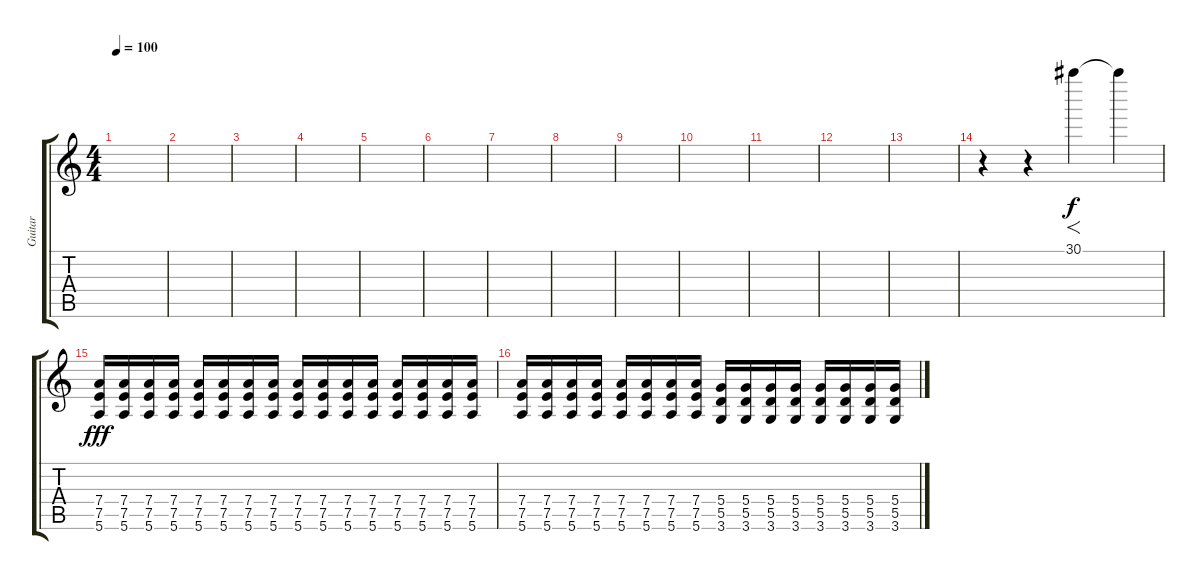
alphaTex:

\track ("Guitar" "Guitar") {instrument distortionguitar}
\staff {score tabs}
\tuning (E4 B3 G3 D3 A2 E2) {hide}
\ts (4 4)
\tempo 100
\clef g2
\ks c
|
|
|
|
|
|
|
|
|
|
|
|
|
r.4 r.4 30.1.4{f} 30.1{t}.4{dy f} |
(7.4 7.5 5.6).16{dy fff} (7.4 7.5 5.6).16 (7.4 7.5 5.6).16 (7.4 7.5 5.6).16 (7.4 7.5 5.6).16 (7.4 7.5 5.6).16 (7.4 7.5 5.6).16 (7.4 7.5 5.6).16 (7.4 7.5 5.6).16 (7.4 7.5 5.6).16 (7.4 7.5 5.6).16 (7.4 7.5 5.6).16 (7.4 7.5 5.6).16 (7.4 7.5 5.6).16 (7.4 7.5 5.6).16 (7.4 7.5 5.6).16 |
(7.4 7.5 5.6).16 (7.4 7.5 5.6).16 (7.4 7.5 5.6).16 (7.4 7.5 5.6).16 (7.4 7.5 5.6).16 (7.4 7.5 5.6).16 (7.4 7.5 5.6).16 (7.4 7.5 5.6).16 (5.4 5.5 3.6).16 (5.4 5.5 3.6).16 (5.4 5.5 3.6).16 (5.4 5.5 3.6).16 (5.4 5.5 3.6).16 (5.4 5.5 3.6).16 (5.4 5.5 3.6).16 (5.4 5.5 3.6).16
